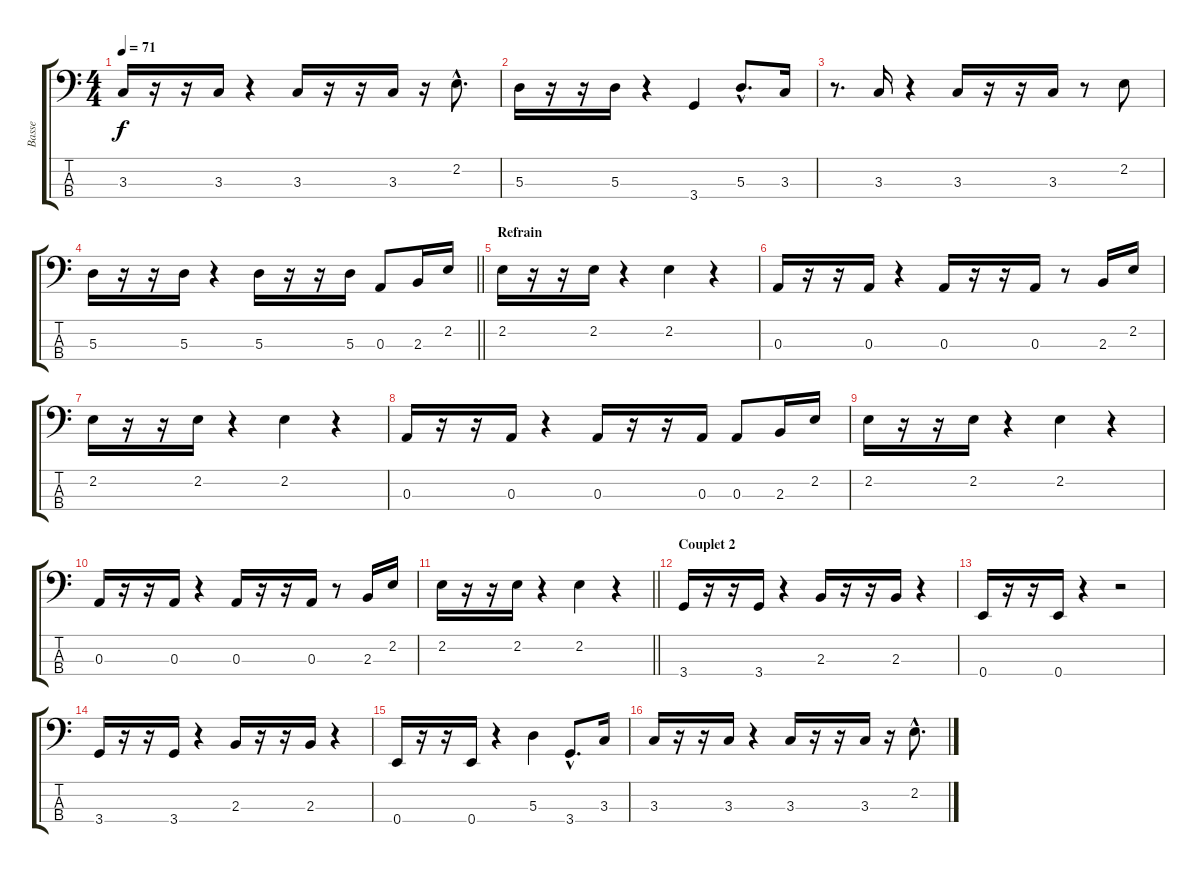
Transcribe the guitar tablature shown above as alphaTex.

\track ("Basse" "Basse") {instrument electricbassfinger}
\staff {score tabs}
\tuning (G2 D2 A1 E1) {hide}
\ts (4 4)
\tempo 71
\clef f4
\ks c
3.3.16{dy f} r.16 r.16 3.3.16 r.4 3.3.16 r.16 r.16 3.3.16 r.16 2.2{hac}.8{d} |
5.3.16 r.16 r.16 5.3.16 r.4 3.4.4 5.3{hac}.8{d} 3.3.16 |
r.8{d} 3.3.16 r.4 3.3.16 r.16 r.16 3.3.16 r.8 2.2.8 |
\barLineRight lightlight
5.3.16 r.16 r.16 5.3.16 r.4 5.3.16 r.16 r.16 5.3.16 0.3.8 2.3.16 2.2.16 |
\section ("" "Refrain")
2.2.16 r.16 r.16 2.2.16 r.4 2.2.4 r.4 |
0.3.16 r.16 r.16 0.3.16 r.4 0.3.16 r.16 r.16 0.3.16 r.8 2.3.16 2.2.16 |
2.2.16 r.16 r.16 2.2.16 r.4 2.2.4 r.4 |
0.3.16 r.16 r.16 0.3.16 r.4 0.3.16 r.16 r.16 0.3.16 0.3.8 2.3.16 2.2.16 |
2.2.16 r.16 r.16 2.2.16 r.4 2.2.4 r.4 |
0.3.16 r.16 r.16 0.3.16 r.4 0.3.16 r.16 r.16 0.3.16 r.8 2.3.16 2.2.16 |
\barLineRight lightlight
2.2.16 r.16 r.16 2.2.16 r.4 2.2.4 r.4 |
\section ("" "Couplet 2")
3.4.16 r.16 r.16 3.4.16 r.4 2.3.16 r.16 r.16 2.3.16 r.4 |
0.4.16 r.16 r.16 0.4.16 r.4 r.2 |
3.4.16 r.16 r.16 3.4.16 r.4 2.3.16 r.16 r.16 2.3.16 r.4 |
0.4.16 r.16 r.16 0.4.16 r.4 5.3.4 3.4{hac}.8{d} 3.3.16 |
3.3.16 r.16 r.16 3.3.16 r.4 3.3.16 r.16 r.16 3.3.16 r.16 2.2{hac}.8{d}
